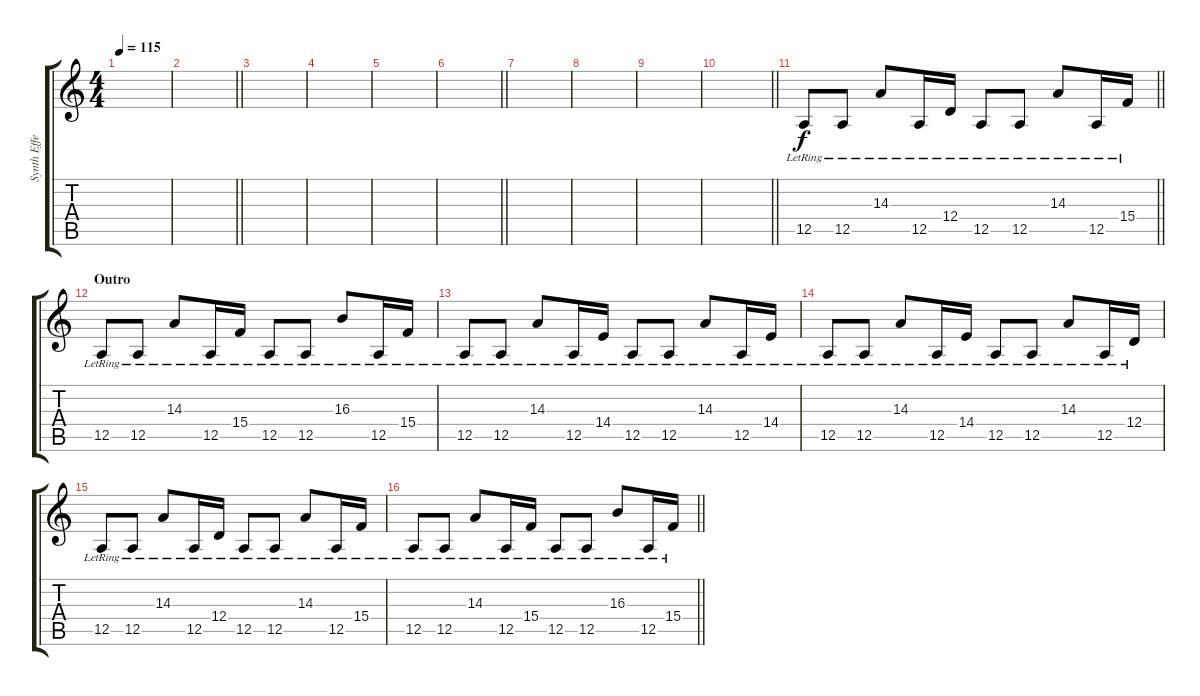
\track ("Synth Effect" "Synth Effe") {instrument fx1rain}
\staff {score tabs}
\tuning (E4 B3 G3 D3 A2 E2) {hide}
\ts (4 4)
\tempo 115
\clef g2
\ks c
|
\barLineRight lightlight
|
|
|
|
\barLineRight lightlight
|
|
|
|
\barLineRight lightlight
|
\barLineRight lightlight
12.5{lr}.8 12.5{lr}.8 14.3{lr}.8 12.5{lr}.16 12.4{lr}.16 12.5{lr}.8 12.5{lr}.8 14.3{lr}.8 12.5{lr}.16 15.4{lr}.16 |
\section ("" "Outro")
12.5{lr}.8 12.5{lr}.8 14.3{lr}.8 12.5{lr}.16 15.4{lr}.16 12.5{lr}.8 12.5{lr}.8 16.3{lr}.8 12.5{lr}.16 15.4{lr}.16 |
12.5{lr}.8 12.5{lr}.8 14.3{lr}.8 12.5{lr}.16 14.4{lr}.16 12.5{lr}.8 12.5{lr}.8 14.3{lr}.8 12.5{lr}.16 14.4{lr}.16 |
12.5{lr}.8 12.5{lr}.8 14.3{lr}.8 12.5{lr}.16 14.4{lr}.16 12.5{lr}.8 12.5{lr}.8 14.3{lr}.8 12.5{lr}.16 12.4{lr}.16 |
12.5{lr}.8 12.5{lr}.8 14.3{lr}.8 12.5{lr}.16 12.4{lr}.16 12.5{lr}.8 12.5{lr}.8 14.3{lr}.8 12.5{lr}.16 15.4{lr}.16 |
\barLineRight lightlight
12.5{lr}.8 12.5{lr}.8 14.3{lr}.8 12.5{lr}.16 15.4{lr}.16 12.5{lr}.8 12.5{lr}.8 16.3{lr}.8 12.5{lr}.16 15.4{lr}.16
